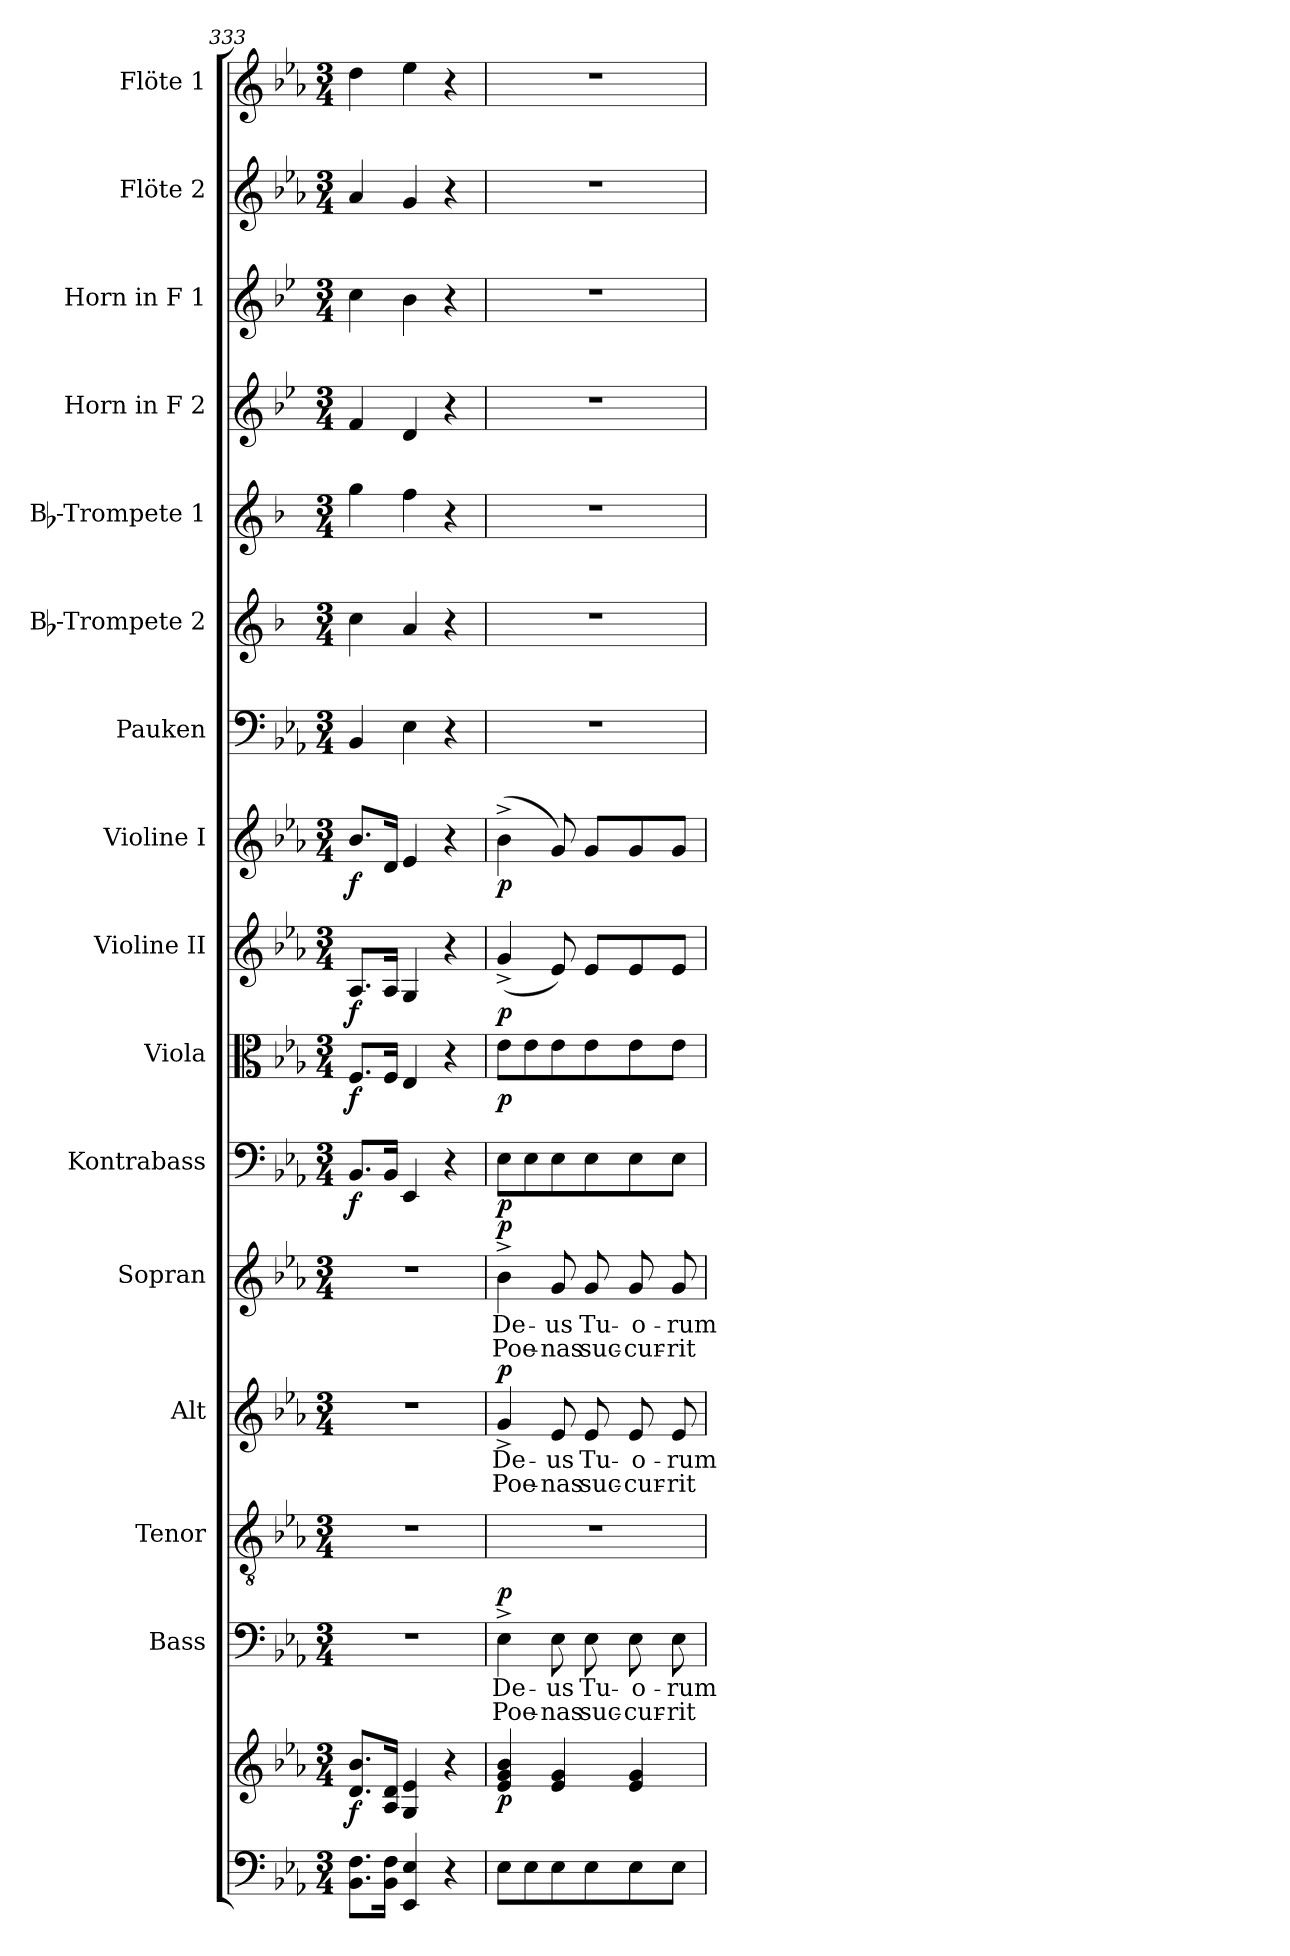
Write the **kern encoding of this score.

**kern	**kern	**dynam	**kern	**text	**text	**dynam	**kern	**kern	**text	**text	**dynam	**kern	**text	**text	**dynam	**kern	**dynam	**kern	**dynam	**kern	**dynam	**kern	**dynam	**kern	**kern	**kern	**kern	**kern	**kern	**kern
*part16	*part16	*part16	*part15	*part15	*part15	*part15	*part14	*part13	*part13	*part13	*part13	*part12	*part12	*part12	*part12	*part11	*part11	*part10	*part10	*part9	*part9	*part8	*part8	*part7	*part6	*part5	*part4	*part3	*part2	*part1
*staff17	*staff16	*staff16/17	*staff15	*staff15	*staff15	*staff15	*staff14	*staff13	*staff13	*staff13	*staff13	*staff12	*staff12	*staff12	*staff12	*staff11	*staff11	*staff10	*staff10	*staff9	*staff9	*staff8	*staff8	*staff7	*staff6	*staff5	*staff4	*staff3	*staff2	*staff1
*	*	*	*I"Bass	*	*	*	*I"Tenor	*I"Alt	*	*	*	*I"Sopran	*	*	*	*I"Kontrabass	*	*I"Viola	*	*I"Violine II	*	*I"Violine I	*	*I"Pauken	*I"Bb-Trompete 2	*I"Bb-Trompete 1	*I"Horn in F 2	*I"Horn in F 1	*I"Flöte 2	*I"Flöte 1
*	*	*	*I'B.	*	*	*	*I'T.	*I'A.	*	*	*	*I'S.	*	*	*	*I'Kb.	*	*I'Vla.	*	*I'Vl. II	*	*I'Vl. I	*	*I'Pk.	*I'Bb Trp. 2	*I'Bb Trp. 1	*	*	*I'Fl. 2	*I'Fl. 1
*clefF4	*clefG2	*	*clefF4	*	*	*	*clefGv2	*clefG2	*	*	*	*clefG2	*	*	*	*clefF4	*	*clefC3	*	*clefG2	*	*clefG2	*	*clefF4	*clefG2	*clefG2	*clefG2	*clefG2	*clefG2	*clefG2
*	*	*	*	*	*	*	*	*	*	*	*	*	*	*	*	*ITrd7c12	*	*	*	*	*	*	*	*	*ITrd1c2	*ITrd1c2	*ITrd4c7	*ITrd4c7	*	*
*k[b-e-a-]	*k[b-e-a-]	*	*k[b-e-a-]	*	*	*	*k[b-e-a-]	*k[b-e-a-]	*	*	*	*k[b-e-a-]	*	*	*	*k[b-e-a-]	*	*k[b-e-a-]	*	*k[b-e-a-]	*	*k[b-e-a-]	*	*k[b-e-a-]	*k[b-e-a-]	*k[b-e-a-]	*k[b-e-a-]	*k[b-e-a-]	*k[b-e-a-]	*k[b-e-a-]
*E-:	*E-:	*	*E-:	*	*	*	*E-:	*E-:	*	*	*	*E-:	*	*	*	*E-:	*	*E-:	*	*E-:	*	*E-:	*	*E-:	*E-:	*E-:	*E-:	*E-:	*E-:	*E-:
*M3/4	*M3/4	*	*M3/4	*	*	*	*M3/4	*M3/4	*	*	*	*M3/4	*	*	*	*M3/4	*	*M3/4	*	*M3/4	*	*M3/4	*	*M3/4	*M3/4	*M3/4	*M3/4	*M3/4	*M3/4	*M3/4
=333	=333	=333	=333	=333	=333	=333	=333	=333	=333	=333	=333	=333	=333	=333	=333	=333	=333	=333	=333	=333	=333	=333	=333	=333	=333	=333	=333	=333	=333	=333
!	!	!LO:DY:b	!	!	!	!	!	!	!	!	!	!	!	!	!	!	!LO:DY:b	!	!LO:DY:b	!	!LO:DY:b	!	!LO:DY:b	!	!	!	!	!	!	!
8.BB-\ 8.F\L	8.d/ 8.b-/L	f	2.r	.	.	.	2.r	2.r	.	.	.	2.r	.	.	.	8.BBB-/L	f	8.F/L	f	8.A-/L	f	8.b-/L	f	4BB-/	4b-\	4ff\	4B-/	4f\	4a-/	4dd\
16BB-\ 16F\Jk	16A-/ 16d/Jk	.	.	.	.	.	.	.	.	.	.	.	.	.	.	16BBB-/Jk	.	16F/Jk	.	16A-/Jk	.	16d/Jk	.	.	.	.	.	.	.	.
4EE-/ 4E-/	4G/ 4e-/	.	.	.	.	.	.	.	.	.	.	.	.	.	.	4EEE-/	.	4E-/	.	4G/	.	4e-/	.	4E-\	4g/	4ee-\	4G/	4e-\	4g/	4ee-\
4r	4r	.	.	.	.	.	.	.	.	.	.	.	.	.	.	4r	.	4r	.	4r	.	4r	.	4r	4r	4r	4r	4r	4r	4r
=334	=334	=334	=334	=334	=334	=334	=334	=334	=334	=334	=334	=334	=334	=334	=334	=334	=334	=334	=334	=334	=334	=334	=334	=334	=334	=334	=334	=334	=334	=334
!	!	!LO:DY:b	!	!LO:LY:b	!LO:LY:b	!LO:DY:a	!	!	!LO:LY:b	!LO:LY:b	!LO:DY:a	!	!LO:LY:b	!LO:LY:b	!LO:DY:a	!	!LO:DY:b	!	!LO:DY:b	!	!LO:DY:b	!	!LO:DY:b	!	!	!	!	!	!	!
8E-\L	4e-/ 4g/ 4b-/	p	4E-^>\	De-	Poe-	p	2.r	4g^>/	De-	Poe-	p	4b-^>\	De-	Poe-	p	8EE-\L	p	8e-\L	p	(<4g^</	p	(>4b-^>\	p	2.r	2.r	2.r	2.r	2.r	2.r	2.r
8E-\	.	.	.	.	.	.	.	.	.	.	.	.	.	.	.	8EE-\	.	8e-\	.	.	.	.	.	.	.	.	.	.	.	.
!	!	!	!	!LO:LY:b	!LO:LY:b	!	!	!	!LO:LY:b	!LO:LY:b	!	!	!LO:LY:b	!LO:LY:b	!	!	!	!	!	!	!	!	!	!	!	!	!	!	!	!
8E-\	4e-/ 4g/	.	8E-\	-us	-nas	.	.	8e-/	-us	-nas	.	8g/	-us	-nas	.	8EE-\	.	8e-\	.	8e-/)	.	8g/)	.	.	.	.	.	.	.	.
!	!	!	!	!LO:LY:b	!LO:LY:b	!	!	!	!LO:LY:b	!LO:LY:b	!	!	!LO:LY:b	!LO:LY:b	!	!	!	!	!	!	!	!	!	!	!	!	!	!	!	!
8E-\	.	.	8E-\	Tu-	suc-	.	.	8e-/	Tu-	suc-	.	8g/	Tu-	suc-	.	8EE-\	.	8e-\	.	8e-/L	.	8g/L	.	.	.	.	.	.	.	.
!	!	!	!	!LO:LY:b	!LO:LY:b	!	!	!	!LO:LY:b	!LO:LY:b	!	!	!LO:LY:b	!LO:LY:b	!	!	!	!	!	!	!	!	!	!	!	!	!	!	!	!
8E-\	4e-/ 4g/	.	8E-\	-o-	-cur-	.	.	8e-/	-o-	-cur-	.	8g/	-o-	-cur-	.	8EE-\	.	8e-\	.	8e-/	.	8g/	.	.	.	.	.	.	.	.
!	!	!	!	!LO:LY:b	!LO:LY:b	!	!	!	!LO:LY:b	!LO:LY:b	!	!	!LO:LY:b	!LO:LY:b	!	!	!	!	!	!	!	!	!	!	!	!	!	!	!	!
8E-\J	.	.	8E-\	-rum	-rit	.	.	8e-/	-rum	-rit	.	8g/	-rum	-rit	.	8EE-\J	.	8e-\J	.	8e-/J	.	8g/J	.	.	.	.	.	.	.	.
=	=	=	=	=	=	=	=	=	=	=	=	=	=	=	=	=	=	=	=	=	=	=	=	=	=	=	=	=	=	=
*-	*-	*-	*-	*-	*-	*-	*-	*-	*-	*-	*-	*-	*-	*-	*-	*-	*-	*-	*-	*-	*-	*-	*-	*-	*-	*-	*-	*-	*-	*-
